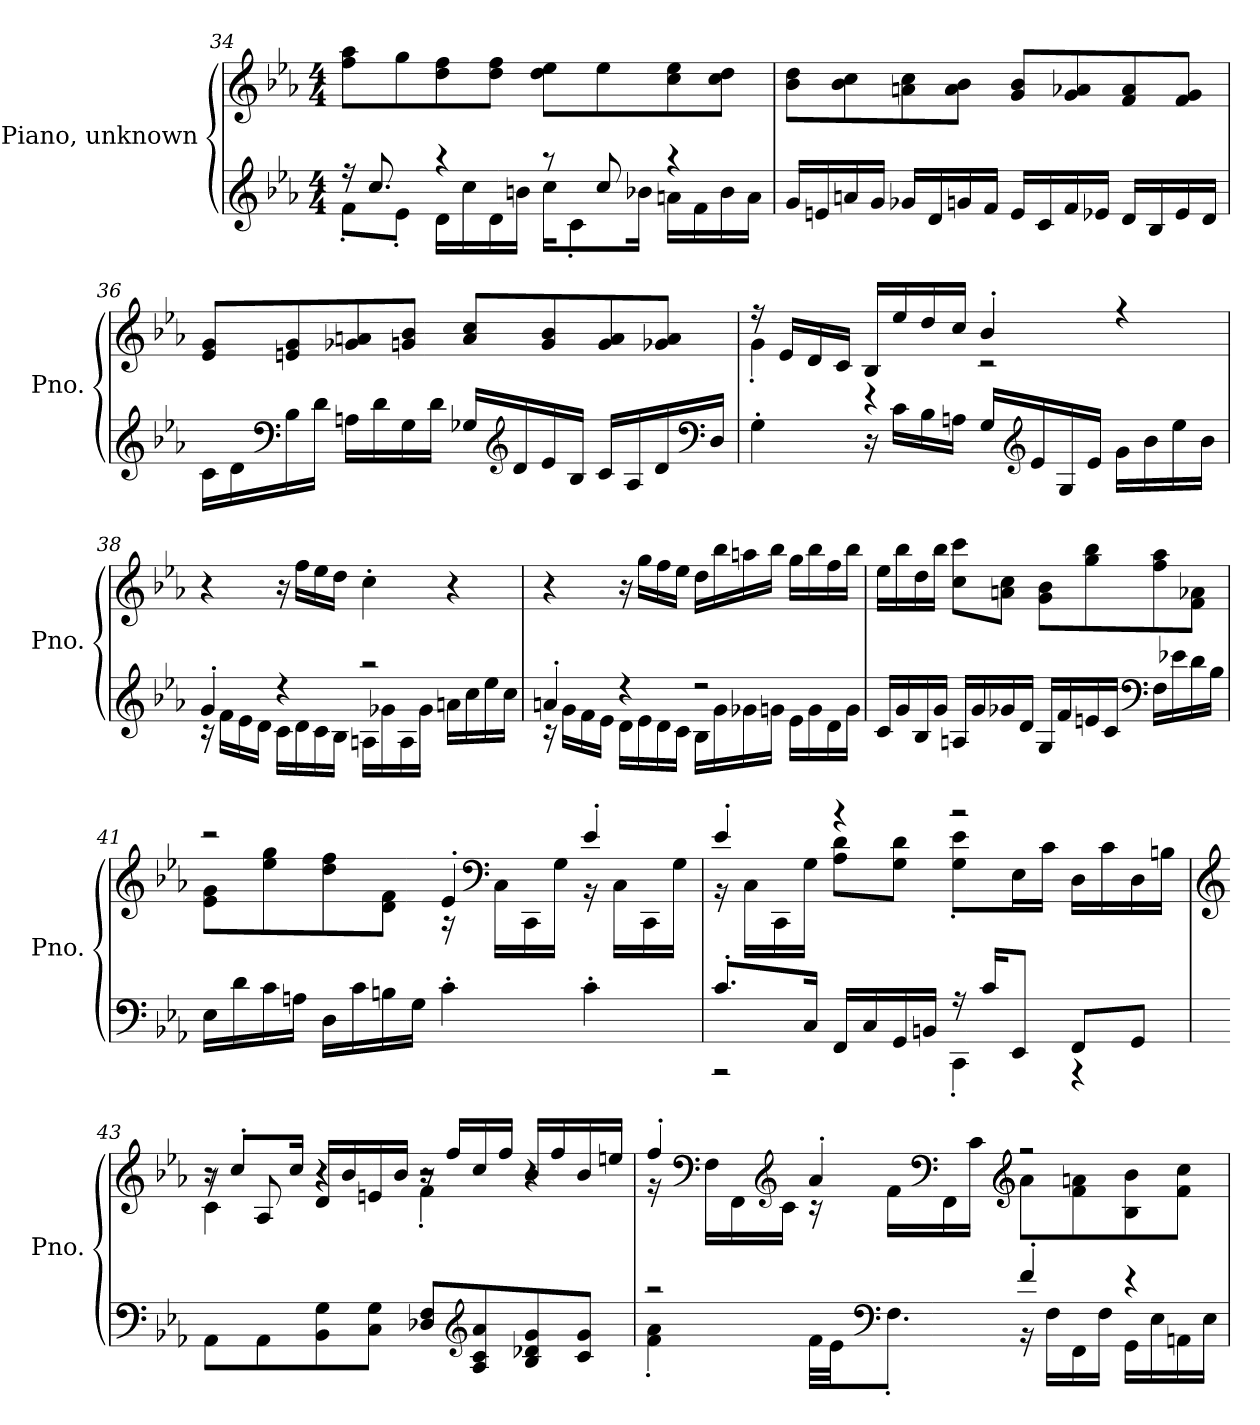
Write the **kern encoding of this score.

**kern	**kern
*part1	*part1
*staff2	*staff1
*I"Piano, unknown	*
*I'Pno.	*
!!LO:PB:g=z
*clefG2	*clefG2
*k[b-e-a-]	*k[b-e-a-]
*M4/4	*M4/4
=34	=34
*^	*
16r	8f'\L	8ff\ 8aa-\L
8.cc/	.	.
.	8e-'\J	8gg\
4r	16d\LL	8dd\ 8ff\
.	16cc\	.
.	16d\	8dd\ 8ff\J
.	16bn\JJ	.
8r	16cc\KL	8dd\ 8ee-\L
.	8c'\	.
8cc/	.	8ee-\
.	16b-X\Jk	.
4r	16an\LL	8cc\ 8ee-\
.	16f\	.
.	16b-\	8cc\ 8dd\J
.	16a\JJ	.
*v	*v	*
=35	=35
16g/LL	8b-\ 8dd\L
16en/	.
16an/	8b-\ 8cc\
16g/JJ	.
16g-X/LL	8an\ 8cc\
16d/	.
16gn/	8a\ 8b-\J
16f/JJ	.
16e/LL	8g/ 8b-/L
16c/	.
16f/	8g/ 8a-X/
16e-X/JJ	.
16d/LL	8f/ 8a-/
16B-/	.
16e-/	8f/ 8g/J
16d/JJ	.
!!LO:LB:g=z
=36	=36
16c\LL	8e-/ 8g/L
16d\	.
*clefF4	*
16B-\	8en/ 8g/
16d\JJ	.
16An\LL	8g-X/ 8an/
16d\	.
16G\	8gn/ 8b-/J
16d\JJ	.
16G-X/LL	8a/ 8cc/L
*clefG2	*
16d/	.
16e-/	8g/ 8b-/
16B-/JJ	.
16c/LL	8g/ 8a/
16A/	.
16d/	8g-X/ 8a/J
*clefF4	*
16D/JJ	.
=37	=37
*	*^
4G'\	16r	4g'\
.	16e-/LL	.
.	16d/	.
.	16c/JJ	.
16r	16B-/LL	4r
16c\LL	16ee-/	.
16B-\	16dd/	.
16An\JJ	16cc/JJ	.
16G/LL	4b-'/	2r
*clefG2	*	*
16e-/	.	.
16G/	.	.
16e-/JJ	.	.
16g\LL	4r	.
16b-\	.	.
16ee-\	.	.
16b-\JJ	.	.
*	*v	*v
!!LO:LB:g=z
=38	=38
*^	*
4g'/	16r	4r
.	16f\LL	.
.	16e-\	.
.	16d\JJ	.
4r	16c\LL	16r
.	16d\	16ff\LL
.	16c\	16ee-\
.	16B-\JJ	16dd\JJ
2r	16An\LL	4cc'\
.	16g-X\	.
.	16A\	.
.	16g-\JJ	.
.	16an\LL	4r
.	16cc\	.
.	16ee-\	.
.	16cc\JJ	.
=39	=39	=39
4an'/	16r	4r
.	16g\LL	.
.	16f\	.
.	16e-\JJ	.
4r	16d\LL	16r
.	16e-\	16gg\LL
.	16d\	16ff\
.	16c\JJ	16ee-\JJ
2r	16B-\LL	16dd\LL
.	16g\	16bb-\
.	16g-X\	16aan\
.	16gn\JJ	16bb-\JJ
.	16e-\LL	16gg\LL
.	16g\	16bb-\
.	16d\	16ff\
.	16g\JJ	16bb-\JJ
*v	*v	*
!!LO:LB:g=z
=40	=40
16c/LL	16ee-\LL
16g/	16bb-\
16B-/	16dd\
16g/JJ	16bb-\JJ
16An/LL	8cc\ 8ccc\L
16g/	.
16g-X/	8an\ 8cc\J
16d/JJ	.
16G/LL	8g\ 8b-\L
16f/	.
16en/	8gg\ 8bb-\
16c/JJ	.
*clefF4	*
16F\LL	8ff\ 8aa-\
16e-X\	.
16d\	8f\ 8a-X\J
16B-\JJ	.
=41	=41
*	*^
16E-\LL	2r	8e-\ 8g\L
16d\	.	.
16c\	.	8ee-\ 8gg\
16An\JJ	.	.
16D\LL	.	8dd\ 8ff\
16c\	.	.
16Bn\	.	8d\ 8f\J
16G\JJ	.	.
4c'\	4e-'/	16r
*	*clefF4	*
.	.	16C\LL
.	.	16CC\
.	.	16G\JJ
4c'\	4e-'/	16r
.	.	16C\LL
.	.	16CC\
.	.	16G\JJ
!!LO:LB:g=z	!!
=42	=42	=42
*^	*	*
8.c'/L	2r	4e-'/	16r
.	.	.	16C\LL
.	.	.	16CC\
16C/Jk	.	.	16G\JJ
16FF/LL	.	4r	8A-\ 8d\L
16C/	.	.	.
16GG/	.	.	8G\ 8d\J
16BBn/JJ	.	.	.
16r	4CC'\	2r	8G\' 8e-\'L
16c/KL	.	.	.
8EE-/J	.	.	16E-\L
.	.	.	16c\JJ
8FF/L	4r	.	16D\LL
.	.	.	16c\
8GG/J	.	.	16D\
.	.	.	16Bn\JJ
*v	*v	*	*
*	*v	*v
=43	=43
*	*clefG2
*	*^
*	*	*^
8AA-\L	16r	4c\	8r
.	8cc'/L	.	.
8AA-\	.	.	8A-/
.	16cc/Jk	.	.
8BB-\ 8G\	16d/LL	4r	4r
.	16b-/	.	.
8C\ 8G\J	16en/	.	.
.	16b-/JJ	.	.
8D-X/ 8F/L	16r	4f'\	2r
.	16ff/LL	.	.
*clefG2	*	*	*
8A-/ 8c/ 8a-/	16cc/	.	.
.	16ff/JJ	.	.
8B-/ 8d-X/ 8g/	16b-/LL	4r	.
.	16ff/	.	.
8c/ 8g/J	16b-/	.	.
.	16een/JJ	.	.
*	*	*v	*v
!!LO:LB:g=z
=44	=44	=44
*^	*	*
2r	4f\' 4a-\'	4ff'/	16r
*	*	*clefF4	*
.	.	.	16F\LL
.	.	.	16FF\
*	*	*clefG2	*
.	.	.	16c\JJ
.	32f\LLL	4a-'/	16r
.	32e-\JJ	.	.
*clefF4	*	*	*
.	8.F'\J	.	16f\LL
*	*	*clefF4	*
.	.	.	16FF\
.	.	.	16c\JJ
*	*	*clefG2	*
4f'/	16r	2r	8a-\L
.	16F\LL	.	.
.	16FF\	.	8f\ 8an\
.	16F\JJ	.	.
4r	16GG\LL	.	8B-\ 8b-\
.	16E-\	.	.
.	16AAn\	.	8f\ 8cc\J
.	16E-\JJ	.	.
*v	*v	*	*
*	*v	*v
=	=
*-	*-
